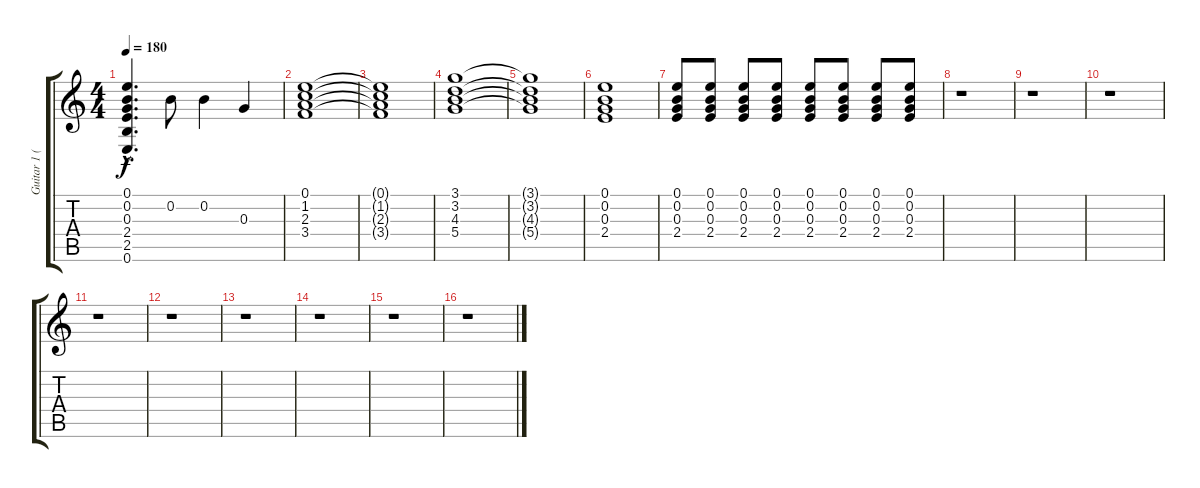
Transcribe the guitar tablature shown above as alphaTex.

\track ("Guitar 1 (Clean)" "Guitar 1 (") {instrument electricguitarclean}
\staff {score tabs}
\tuning (E4 B3 G3 D3 A2 E2) {hide}
\ts (4 4)
\tempo 180
\clef g2
\ks c
(0.1{hac t} 0.2{hac t} 0.3{hac t} 2.4{hac t} 2.5{hac t} 0.6{hac t}).4{d dy f} 0.2.8 0.2.4 0.3.4 |
(0.1 1.2 2.3 3.4).1 |
(0.1{t} 1.2{t} 2.3{t} 3.4{t}).1 |
(3.1 3.2 4.3 5.4).1 |
(3.1{t} 3.2{t} 4.3{t} 5.4{t}).1 |
(0.1 0.2 0.3 2.4).1 |
(0.1 0.2 0.3 2.4).8 (0.1 0.2 0.3 2.4).8 (0.1 0.2 0.3 2.4).8 (0.1 0.2 0.3 2.4).8 (0.1 0.2 0.3 2.4).8 (0.1 0.2 0.3 2.4).8 (0.1 0.2 0.3 2.4).8 (0.1 0.2 0.3 2.4).8 |
r.1 |
r.1 |
r.1 |
r.1 |
r.1 |
r.1 |
r.1 |
r.1 |
r.1
